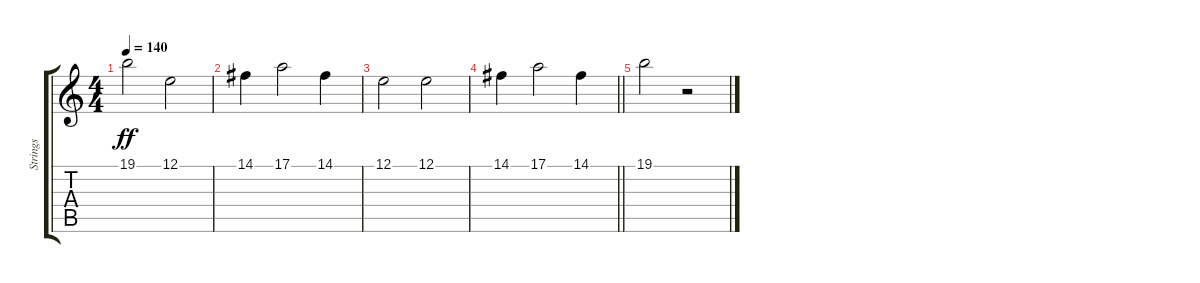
\track ("Strings" "Strings") {instrument tremolostrings}
\staff {score tabs}
\tuning (E4 B3 G3 D3 A2 E2) {hide}
\ts (4 4)
\tempo 140
\clef g2
\ks c
19.1.2{dy ff} 12.1.2 |
14.1.4 17.1.2 14.1.4 |
12.1.2 12.1.2 |
\barLineRight lightlight
14.1.4 17.1.2 14.1.4 |
19.1.2 r.2
